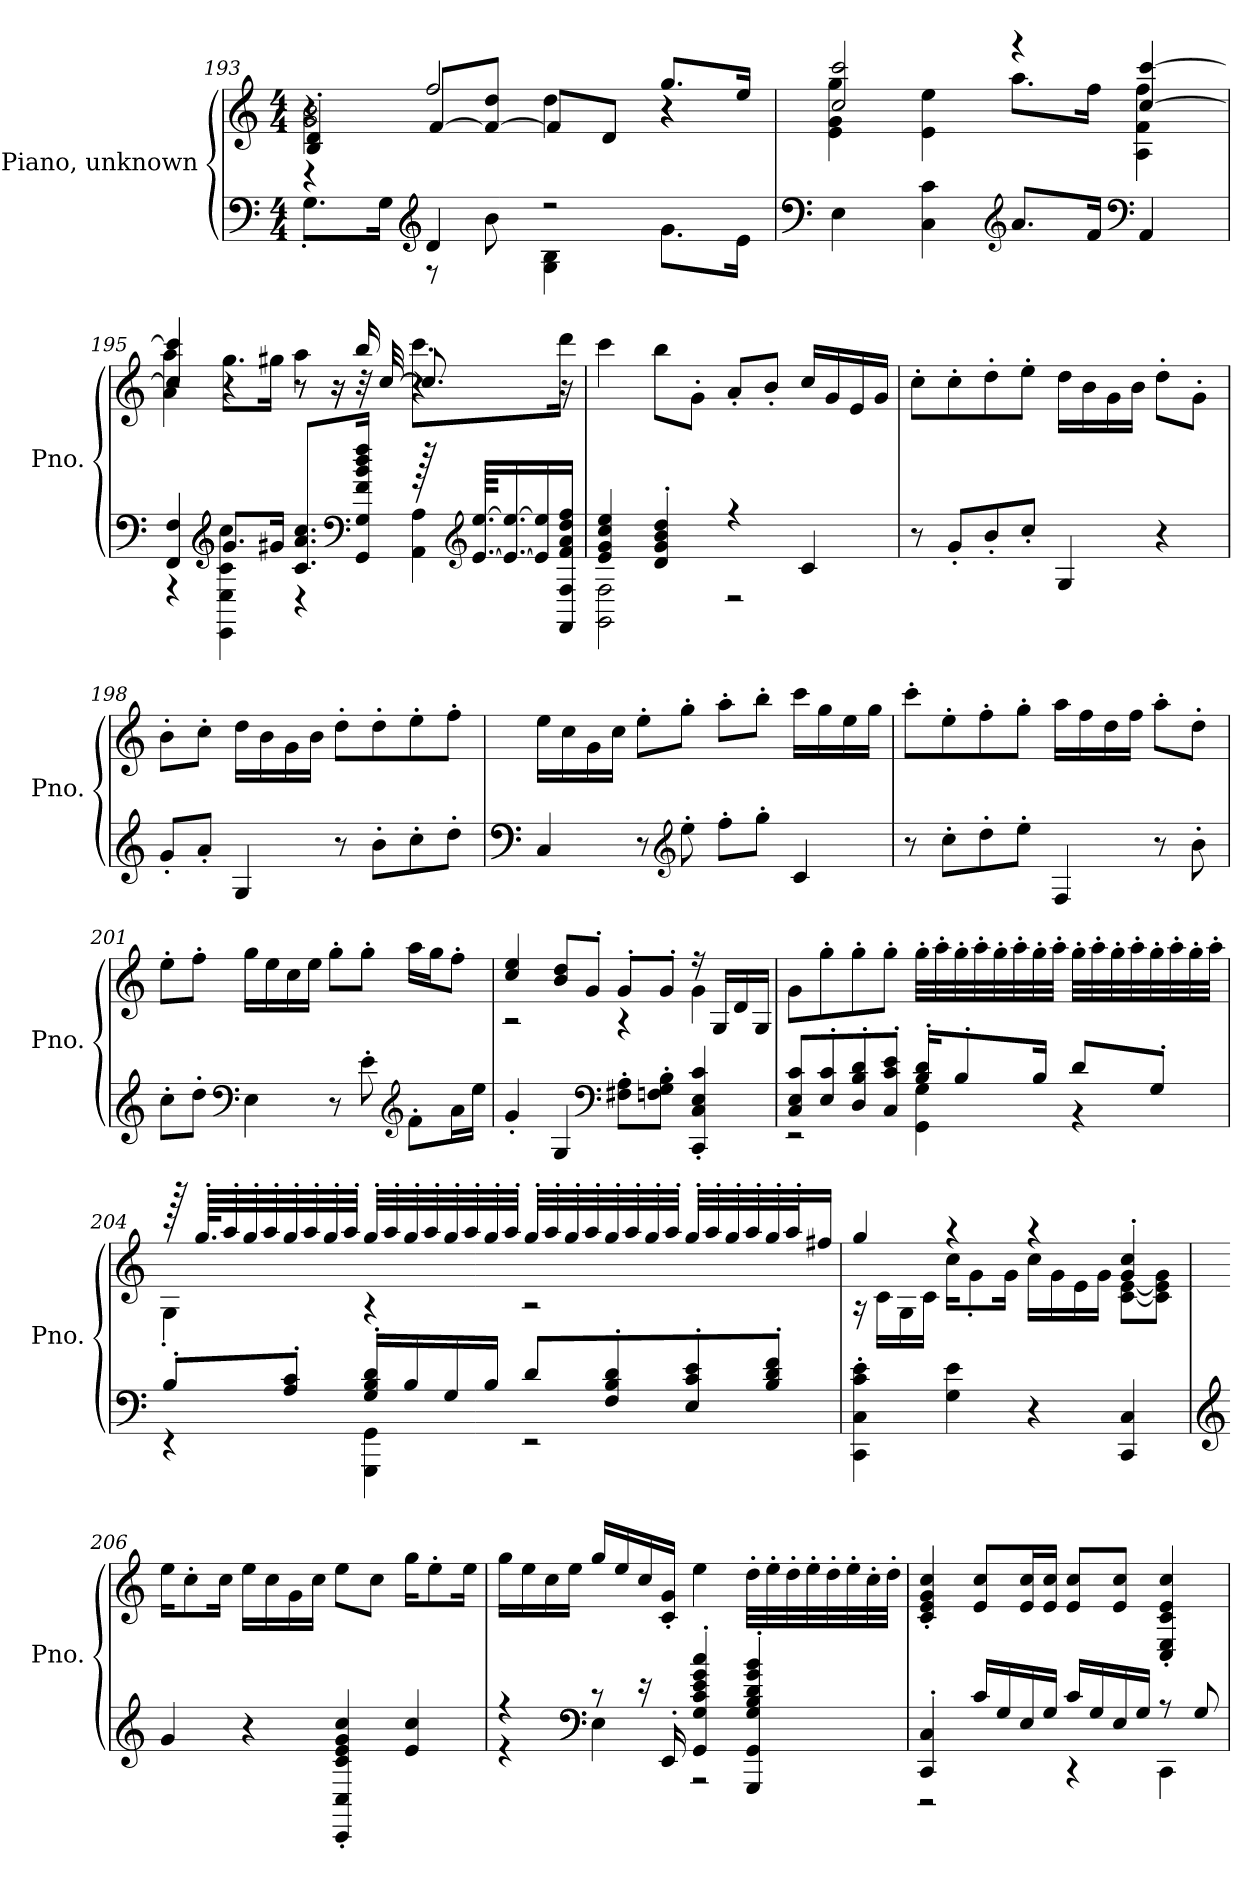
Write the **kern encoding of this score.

**kern	**kern
*part1	*part1
*staff2	*staff1
*I"Piano, unknown	*
*I'Pno.	*
!!LO:LB:g=z
*clefF4	*clefG2
*k[]	*k[]
*M4/4	*M4/4
=193	=193
*^	*^
*	*	*	*^
4r	8.G'\L	4r	2g\ 2b\	4B/' 4d/'
.	16G\Jk	.	.	.
*clefG2	*	*	*	*
4d/	8r	2ff/	.	[8f/L
.	8b\	.	.	8f/_ 8dd/J
2r	4G\ 4B\	.	4dd\	8f/L]
.	.	.	.	8d/J
.	8.g\L	4r	4r	8.gg/L
.	16e\Jk	.	.	16ee/Jk
*v	*v	*	*	*
*	*v	*v	*v
=194	=194
*clefF4	*
*	*^
4E\	2cc/ 2ccc/	4e\ 4g\ 4gg\
4C\ 4c\	.	4e\ 4ee\
*clefG2	*	*
8.a/L	4r	8.aa\L
16f/Jk	.	16ff\Jk
*clefF4	*	*
4AA/	[4cc/ [4ccc/	4A\ 4f\ 4ff\
=195	=195	=195
*^	*	*^
4FF/ 4F/	4r	4cc/] 4ccc/]	4a\ 4aa\	2r
*clefG2	*	*	*	*
8.g/L	4EE\ 4E\ 4c\ 4cc\	4r	8.gg\L	.
16g#X/Jk	.	.	16gg#X\Jk	.
8.c/ 8.a/ 8.cc/L	4r	8r	4aa\	8r
.	.	16r	.	16r
*clefF4	*	*	*	*
16GG/ 16G/ 16f/ 16b/ 16dd/ 16ff/Jk	.	16bb/	.	32r
.	.	.	.	[32cc/
128r	4AA\ 4A\	4r	8.ccc\L	8.cc/]
*clefG2	*	*	*	*
[64.e/ [64.ee/KKLL	.	.	.	.
16.e/_ 16.ee/_	.	.	.	.
16e/] 16ee/]	.	.	.	.
16FF/ 16F/ 16f/ 16a/ 16dd/ 16ff/JJ	.	.	16ddd\Jk	16r
*	*	*v	*v	*v
!!LO:LB:g=z
=196	=196	=196
4e/ 4g/ 4cc/ 4ee/	2GG\ 2F\	4ccc\
4d/' 4g/' 4b/' 4dd/'	.	8bb\L
.	.	8g'\J
4r	2r	8a'/L
.	.	8b'/J
4c/	.	16cc/LL
.	.	16g/
.	.	16e/
.	.	16g/JJ
*v	*v	*
=197	=197
8r	8cc'\L
8g'/L	8cc'\
8b'/	8dd'\
8cc'/J	8ee'\J
4G/	16dd\LL
.	16b\
.	16g\
.	16b\JJ
4r	8dd'\L
.	8g'\J
=198	=198
8g'/L	8b'\L
8a'/J	8cc'\J
4G/	16dd\LL
.	16b\
.	16g\
.	16b\JJ
8r	8dd'\L
8b'\L	8dd'\
8cc'\	8ee'\
8dd'\J	8ff'\J
=199	=199
*clefF4	*
4C/	16ee\LL
.	16cc\
.	16g\
.	16cc\JJ
8r	8ee'\L
*clefG2	*
8ee'\	8gg'\J
8ff'\L	8aa'\L
8gg'\J	8bb'\J
4c/	16ccc\LL
.	16gg\
.	16ee\
.	16gg\JJ
!!LO:LB:g=z
=200	=200
8r	8ccc'\L
8cc'\L	8ee'\
8dd'\	8ff'\
8ee'\J	8gg'\J
4F/	16aa\LL
.	16ff\
.	16dd\
.	16ff\JJ
8r	8aa'\L
8b'\	8dd'\J
=201	=201
8cc'\L	8ee'\L
8dd'\J	8ff'\J
*clefF4	*
4E\	16gg\LL
.	16ee\
.	16cc\
.	16ee\JJ
8r	8gg'\L
8e'\	8gg'\J
*clefG2	*
8f'\L	16aa\LL
.	16gg\J
16a\L	8ff'\J
16ee\JJ	.
=202	=202
*	*^
4g'/	4cc/ 4ee/	2r
4G/	8b/ 8dd/L	.
.	8g'/J	.
*clefF4	*	*
8F#X\' 8A\'L	8g'/L	4r
8Fn\' 8G\' 8B\'J	8g'/J	.
4CC/' 4C/' 4E/' 4c/'	16r	4g\
.	16G/LL	.
.	16d/	.
.	16G/JJ	.
*	*v	*v
!!LO:LB:g=z
=203	=203
*^	*
8C/ 8E/ 8c/L	2r	8g\L
8E/' 8c/'	.	8gg'\
8D/' 8B/' 8d/'	.	8gg'\
8C/' 8c/' 8e/'J	.	8gg'\J
16B/' 16d/'KL	4GG\ 4G\	32gg'\LLL
.	.	32aa'\
8B'/	.	32gg'\
.	.	32aa'\
.	.	32gg'\
.	.	32aa'\
16B/Jk	.	32gg'\
.	.	32aa'\JJJ
8d/L	4r	32gg'\LLL
.	.	32aa'\
.	.	32gg'\
.	.	32aa'\
8G'/J	.	32gg'\
.	.	32aa'\
.	.	32gg'\
.	.	32aa'\JJJ
!!LO:LB:g=z
=204	=204	=204
*	*	*^
8B'/L	4r	128r	4G'\
.	.	64.gg'/KLLL	.
.	.	32aa'/	.
.	.	32gg'/	.
.	.	32aa'/	.
8A/' 8c/'J	.	32gg'/	.
.	.	32aa'/	.
.	.	32gg'/	.
.	.	32aa'/JJJ	.
16G/' 16B/' 16d/'LL	4GGG\ 4GG\	32gg'/LLL	4r
.	.	32aa'/	.
16B/	.	32gg'/	.
.	.	32aa'/	.
16G/	.	32gg'/	.
.	.	32aa'/	.
16B/JJ	.	32gg'/	.
.	.	32aa'/JJJ	.
8d/L	2r	32gg'/LLL	2r
.	.	32aa'/	.
.	.	32gg'/	.
.	.	32aa'/	.
8F/' 8B/' 8d/'	.	32gg'/	.
.	.	32aa'/	.
.	.	32gg'/	.
.	.	32aa'/JJJ	.
8E/' 8c/' 8e/'	.	32gg'/LLL	.
.	.	32aa'/	.
.	.	32gg'/	.
.	.	32aa'/	.
8B/' 8d/' 8f/'J	.	32gg'/	.
.	.	32aa'/J	.
.	.	16ff#X/JJ	.
*v	*v	*	*
!!LO:PB:g=z	!!
=205	=205	=205
4CC\' 4C\' 4c\' 4e\'	4gg/	16r
.	.	16c\LL
.	.	16G\
.	.	16c\JJ
4G\ 4e\	4r	16cc\KL
.	.	8g'\
.	.	16g\Jk
4r	4r	16cc\LL
.	.	16g\
.	.	16e\
.	.	16g\JJ
4CC/ 4C/	4g/' 4cc/'	[8c\ [8e\L
.	.	8c\] 8e\] 8g\J
*	*v	*v
=206	=206
*clefG2	*
4g/	16ee\KL
.	8cc'\
.	16cc\Jk
4r	16ee\LL
.	16cc\
.	16g\
.	16cc\JJ
4CC/' 4C/' 4c/' 4e/' 4g/' 4cc/'	8ee\L
.	8cc\J
4e/ 4cc/	16gg\KL
.	8ee'\
.	16ee\Jk
=207	=207
*^	*
4r	4r	16gg\LL
.	.	16ee\
.	.	16cc\
.	.	16ee\JJ
*clefF4	*	*
8r	4E\	16gg/LL
.	.	16ee/
16r	.	16cc/
16EE'/	.	16c/' 16g/'JJ
4GG/' 4G/' 4c/' 4e/' 4g/' 4cc/'	2r	4ee\
4GGG/' 4GG/' 4G/' 4B/' 4d/' 4g/' 4b/'	.	32dd'\LLL
.	.	32ee'\
.	.	32dd'\
.	.	32ee'\
.	.	32dd'\
.	.	32ee'\
.	.	32cc'\
.	.	32dd'\JJJ
!!LO:LB:g=z
=208	=208	=208
4CC/' 4C/'	2r	4c/' 4e/' 4g/' 4cc/'
16c/LL	.	8e/ 8cc/L
16G/	.	.
16E/	.	16e/ 16cc/L
16G/JJ	.	16e/ 16cc/JJ
16c/LL	4r	8e/ 8cc/L
16G/	.	.
16E/	.	8e/ 8cc/J
16G/JJ	.	.
8r	4CC\	4C/' 4E/' 4c/' 4e/' 4cc/'
8G/	.	.
*v	*v	*
=	=
*-	*-
